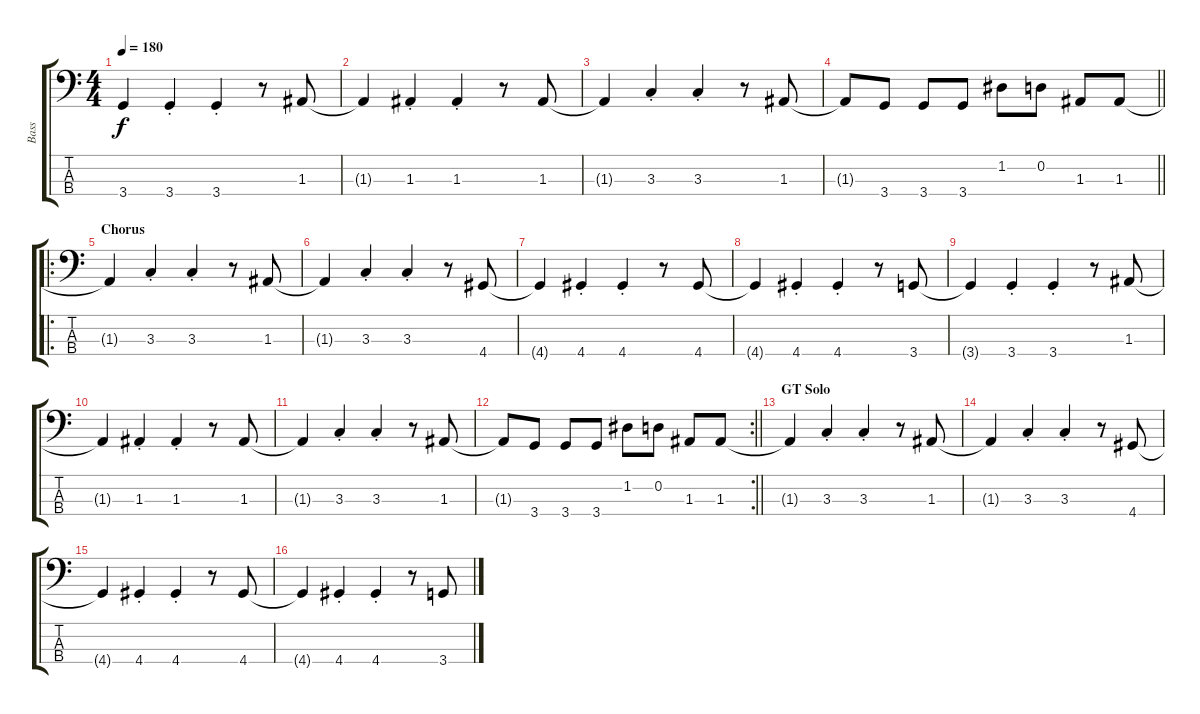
\track ("Bass" "Bass") {instrument electricbassfinger}
\staff {score tabs}
\tuning (G2 D2 A1 E1) {hide}
\ts (4 4)
\tempo 180
\clef f4
\ks c
3.4{t}.4{dy f} 3.4{st}.4 3.4{st}.4 r.8 1.3.8 |
1.3{t}.4 1.3{st}.4 1.3{st}.4 r.8 1.3.8 |
1.3{t}.4 3.3{st}.4 3.3{st}.4 r.8 1.3.8 |
\barLineRight lightlight
1.3{t}.8 3.4.8 3.4.8 3.4.8 1.2.8 0.2.8 1.3.8 1.3.8 |
\ro
\section ("" "Chorus")
1.3{t}.4 3.3{st}.4 3.3{st}.4 r.8 1.3.8 |
1.3{t}.4 3.3{st}.4 3.3{st}.4 r.8 4.4.8 |
4.4{t}.4 4.4{st}.4 4.4{st}.4 r.8 4.4.8 |
4.4{t}.4 4.4{st}.4 4.4{st}.4 r.8 3.4.8 |
3.4{t}.4 3.4{st}.4 3.4{st}.4 r.8 1.3.8 |
1.3{t}.4 1.3{st}.4 1.3{st}.4 r.8 1.3.8 |
1.3{t}.4 3.3{st}.4 3.3{st}.4 r.8 1.3.8 |
\rc 2
\barLineRight lightlight
1.3{t}.8 3.4.8 3.4.8 3.4.8 1.2.8 0.2.8 1.3.8 1.3.8 |
\section ("" "GT Solo")
1.3{t}.4 3.3{st}.4 3.3{st}.4 r.8 1.3.8 |
1.3{t}.4 3.3{st}.4 3.3{st}.4 r.8 4.4.8 |
4.4{t}.4 4.4{st}.4 4.4{st}.4 r.8 4.4.8 |
4.4{t}.4 4.4{st}.4 4.4{st}.4 r.8 3.4.8
